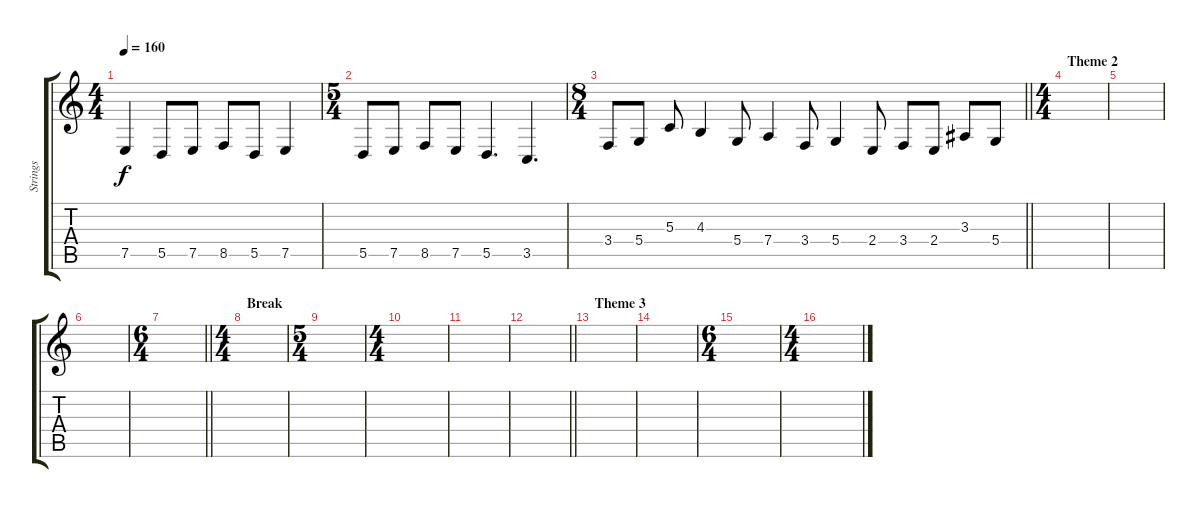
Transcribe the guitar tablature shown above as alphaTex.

\track ("Strings" "Strings") {instrument trumpet}
\staff {score tabs}
\tuning (E4 B3 G3 D3 A2 E2) {hide}
\ts (4 4)
\tempo 160
\clef g2
\ks c
7.5.4{dy f} 5.5.8 7.5.8 8.5.8 5.5.8 7.5.4 |
\ts (5 4)
5.5.8 7.5.8 8.5.8 7.5.8 5.5.4{d} 3.5.4{d} |
\ts (8 4)
\barLineRight lightlight
3.4.8 5.4.8 5.3.8 4.3.4 5.4.8 7.4.4 3.4.8 5.4.4 2.4.8 3.4.8 2.4.8 3.3.8 5.4.8 |
\ts (4 4)
\section ("" "Theme 2")
|
|
|
\ts (6 4)
\barLineRight lightlight
|
\ts (4 4)
\section ("" "Break")
|
\ts (5 4)
|
\ts (4 4)
|
|
\barLineRight lightlight
|
\section ("" "Theme 3")
|
|
\ts (6 4)
|
\ts (4 4)
